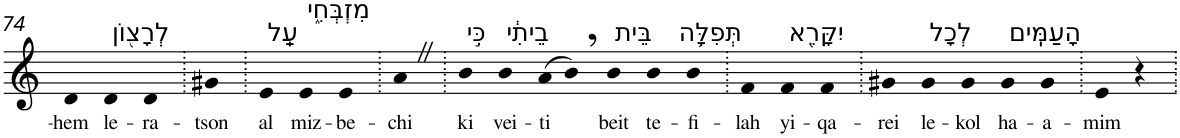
**kern	**text
*part1	*part1
*staff1	*staff1
*I"Piano	*
*I'Pno	*
!!LO:PB:g=z
*clefG2	*
*k[]	*
=74	=74
!	!LO:LY:b
4d	-hem
!LO:TX:a:t=לְרָצ֖וֹן	!
!	!LO:LY:b
4d	le-
!	!LO:LY:b
4d	-ra-
=75.	=75.
!	!LO:LY:b
4g#X	-tson
=76.	=76.
!LO:TX:a:t=עַֽל	!
!	!LO:LY:b
4e	al
!LO:TX:a:t=מִזְבְּחִ֑י	!
!	!LO:LY:b
4e	miz-
!	!LO:LY:b
4e	-be-
=77.	=77.
!	!LO:LY:b
4aZ	-chi
=78.	=78.
!LO:TX:a:t=כִּ֣י	!
!	!LO:LY:b
4b	ki
!LO:TX:a:t=בֵיתִ֔י	!
!	!LO:LY:b
4b	vei-
!	!LO:LY:b
(8a	-ti
8b,)	.
!LO:TX:a:t=בֵּית	!
!	!LO:LY:b
4b	beit
!LO:TX:a:t=תְּפִלָּ֥ה	!
!	!LO:LY:b
4b	te-
!	!LO:LY:b
4b	-fi-
=79.	=79.
!	!LO:LY:b
4f	-lah
!LO:TX:a:t=יִקָּרֵ֖א	!
!	!LO:LY:b
4f	yi-
!	!LO:LY:b
4f	-qa-
=80.	=80.
!	!LO:LY:b
4g#X	-rei
!LO:TX:a:t=לְכָל	!
!	!LO:LY:b
4g#	le-
!	!LO:LY:b
4g#	-kol
!LO:TX:a:t=הָעַמִּֽים	!
!	!LO:LY:b
4g#	ha-
!	!LO:LY:b
4g#	-a-
=81.	=81.
!	!LO:LY:b
4e	-mim
4r	.
=.	=.
*-	*-
